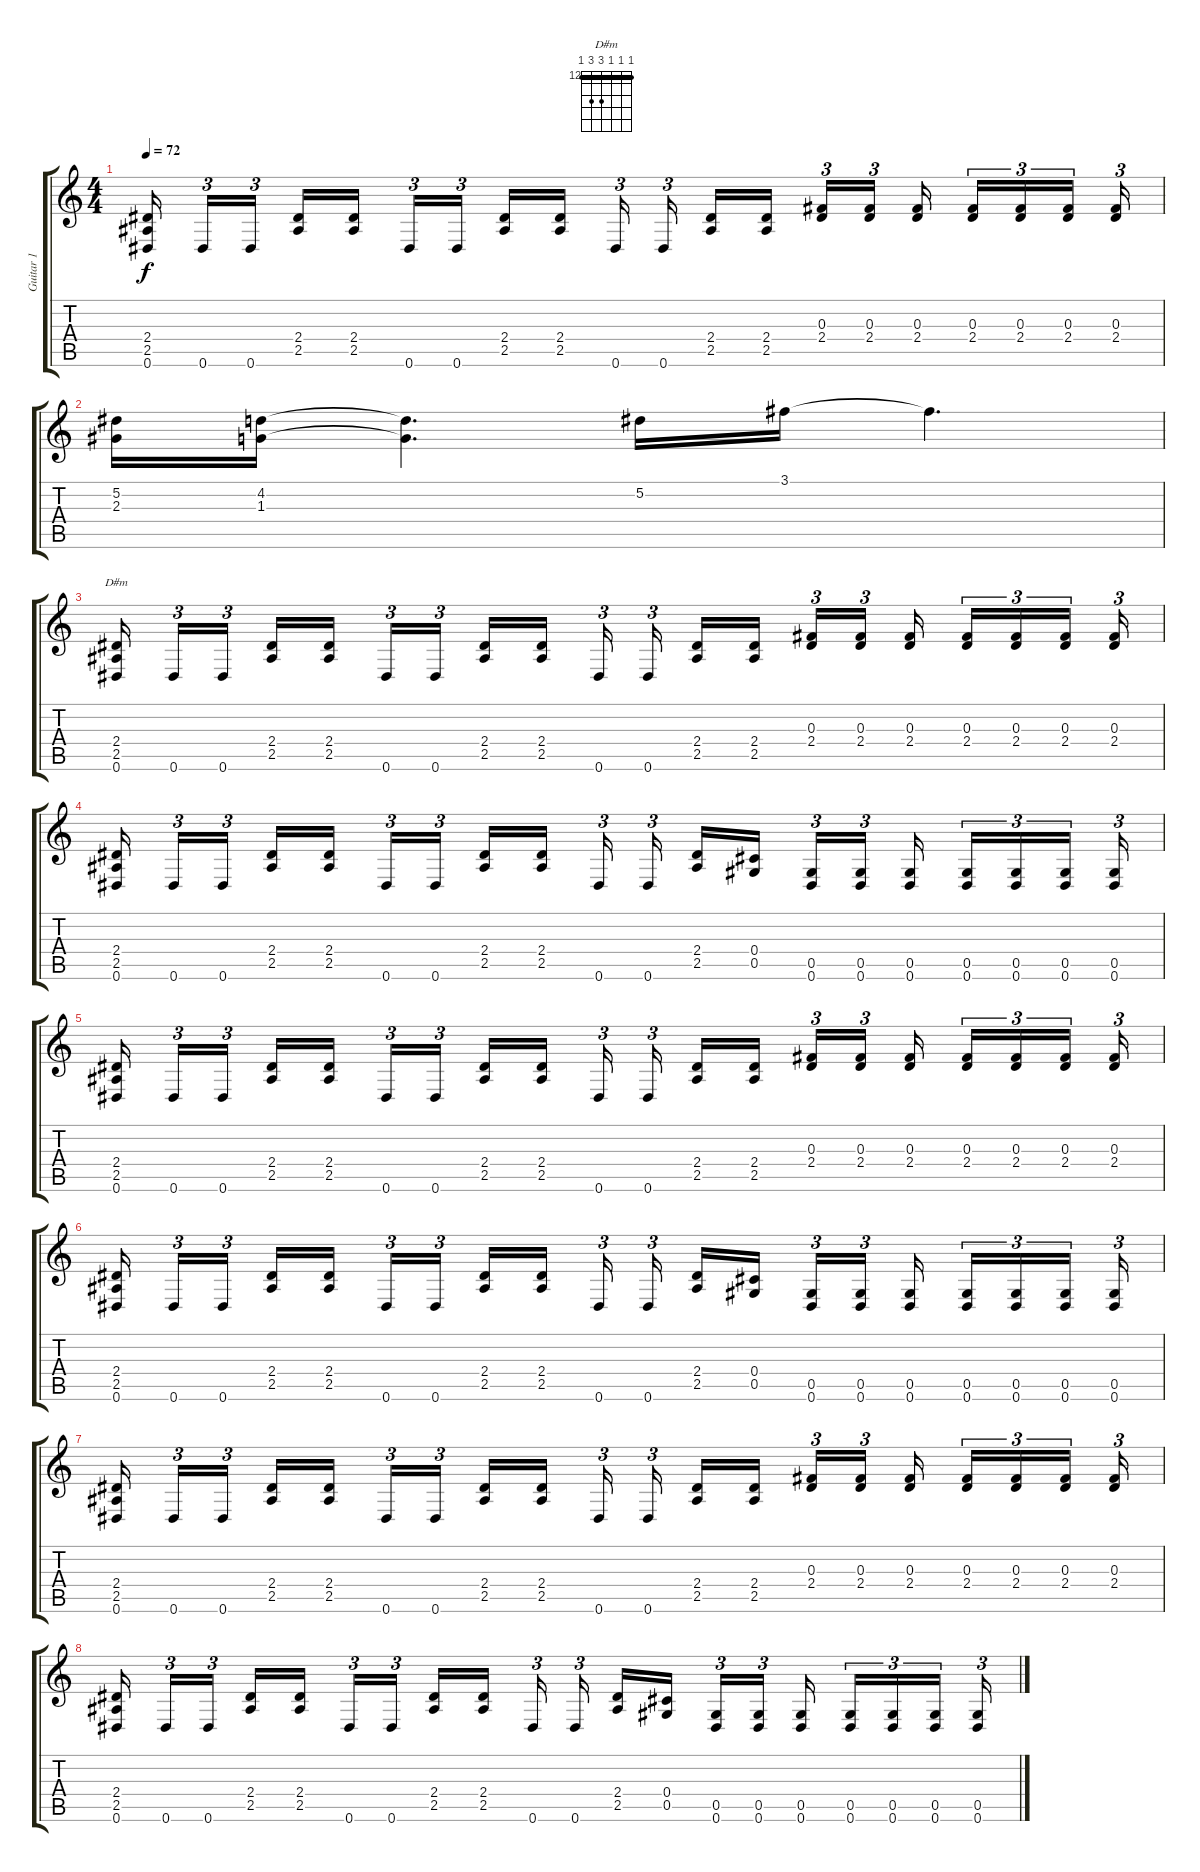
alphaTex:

\track ("Guitar 1" "Guitar 1") {instrument distortionguitar}
\staff {score tabs}
\tuning (Eb4 Bb3 Gb3 Db3 Ab2 Eb2) {hide}
\chord ("D#m" 12 12 12 14 14 12) {firstfret 12 barre 12}
\ts (4 4)
\tempo 72
\clef g2
\ks c
(2.4 2.5 0.6).16{dy f beam splitsecondary} 0.6.16{tu (3 2)} 0.6.16{tu (3 2) beam splitsecondary} (2.4 2.5).16 (2.4 2.5).16 0.6.16{tu (3 2)} 0.6.16{tu (3 2) beam splitsecondary} (2.4 2.5).16 (2.4 2.5).16{beam splitsecondary} 0.6.16{tu (3 2)} 0.6.16{tu (3 2) beam splitsecondary} (2.4 2.5).16 (2.4 2.5).16{beam splitsecondary} (0.3 2.4).16{tu (3 2)} (0.3 2.4).16{tu (3 2)} (0.3 2.4).16{beam splitsecondary} (0.3 2.4).16{tu (3 2)} (0.3 2.4).16{tu (3 2)} (0.3 2.4).16{tu (3 2) beam splitsecondary} (0.3 2.4).16{tu (3 2)} |
(5.2 2.3).16 (4.2 1.3).16 (4.2{t} 1.3{t}).4{d} 5.2.16 3.1.16 3.1{t}.4{d} |
(2.4 2.5 0.6).16{ch "D#m" beam splitsecondary} 0.6.16{tu (3 2)} 0.6.16{tu (3 2) beam splitsecondary} (2.4 2.5).16 (2.4 2.5).16 0.6.16{tu (3 2)} 0.6.16{tu (3 2) beam splitsecondary} (2.4 2.5).16 (2.4 2.5).16{beam splitsecondary} 0.6.16{tu (3 2)} 0.6.16{tu (3 2) beam splitsecondary} (2.4 2.5).16 (2.4 2.5).16{beam splitsecondary} (0.3 2.4).16{tu (3 2)} (0.3 2.4).16{tu (3 2)} (0.3 2.4).16{beam splitsecondary} (0.3 2.4).16{tu (3 2)} (0.3 2.4).16{tu (3 2)} (0.3 2.4).16{tu (3 2) beam splitsecondary} (0.3 2.4).16{tu (3 2)} |
(2.4 2.5 0.6).16{beam splitsecondary} 0.6.16{tu (3 2)} 0.6.16{tu (3 2) beam splitsecondary} (2.4 2.5).16 (2.4 2.5).16 0.6.16{tu (3 2)} 0.6.16{tu (3 2) beam splitsecondary} (2.4 2.5).16 (2.4 2.5).16{beam splitsecondary} 0.6.16{tu (3 2)} 0.6.16{tu (3 2) beam splitsecondary} (2.4 2.5).16 (0.4 0.5).16{beam splitsecondary} (0.5 0.6).16{tu (3 2)} (0.5 0.6).16{tu (3 2)} (0.5 0.6).16{beam splitsecondary} (0.5 0.6).16{tu (3 2)} (0.5 0.6).16{tu (3 2)} (0.5 0.6).16{tu (3 2) beam splitsecondary} (0.5 0.6).16{tu (3 2)} |
(2.4 2.5 0.6).16{beam splitsecondary} 0.6.16{tu (3 2)} 0.6.16{tu (3 2) beam splitsecondary} (2.4 2.5).16 (2.4 2.5).16 0.6.16{tu (3 2)} 0.6.16{tu (3 2) beam splitsecondary} (2.4 2.5).16 (2.4 2.5).16{beam splitsecondary} 0.6.16{tu (3 2)} 0.6.16{tu (3 2) beam splitsecondary} (2.4 2.5).16 (2.4 2.5).16{beam splitsecondary} (0.3 2.4).16{tu (3 2)} (0.3 2.4).16{tu (3 2)} (0.3 2.4).16{beam splitsecondary} (0.3 2.4).16{tu (3 2)} (0.3 2.4).16{tu (3 2)} (0.3 2.4).16{tu (3 2) beam splitsecondary} (0.3 2.4).16{tu (3 2)} |
(2.4 2.5 0.6).16{beam splitsecondary} 0.6.16{tu (3 2)} 0.6.16{tu (3 2) beam splitsecondary} (2.4 2.5).16 (2.4 2.5).16 0.6.16{tu (3 2)} 0.6.16{tu (3 2) beam splitsecondary} (2.4 2.5).16 (2.4 2.5).16{beam splitsecondary} 0.6.16{tu (3 2)} 0.6.16{tu (3 2) beam splitsecondary} (2.4 2.5).16 (0.4 0.5).16{beam splitsecondary} (0.5 0.6).16{tu (3 2)} (0.5 0.6).16{tu (3 2)} (0.5 0.6).16{beam splitsecondary} (0.5 0.6).16{tu (3 2)} (0.5 0.6).16{tu (3 2)} (0.5 0.6).16{tu (3 2) beam splitsecondary} (0.5 0.6).16{tu (3 2)} |
(2.4 2.5 0.6).16{beam splitsecondary} 0.6.16{tu (3 2)} 0.6.16{tu (3 2) beam splitsecondary} (2.4 2.5).16 (2.4 2.5).16 0.6.16{tu (3 2)} 0.6.16{tu (3 2) beam splitsecondary} (2.4 2.5).16 (2.4 2.5).16{beam splitsecondary} 0.6.16{tu (3 2)} 0.6.16{tu (3 2) beam splitsecondary} (2.4 2.5).16 (2.4 2.5).16{beam splitsecondary} (0.3 2.4).16{tu (3 2)} (0.3 2.4).16{tu (3 2)} (0.3 2.4).16{beam splitsecondary} (0.3 2.4).16{tu (3 2)} (0.3 2.4).16{tu (3 2)} (0.3 2.4).16{tu (3 2) beam splitsecondary} (0.3 2.4).16{tu (3 2)} |
(2.4 2.5 0.6).16{beam splitsecondary} 0.6.16{tu (3 2)} 0.6.16{tu (3 2) beam splitsecondary} (2.4 2.5).16 (2.4 2.5).16 0.6.16{tu (3 2)} 0.6.16{tu (3 2) beam splitsecondary} (2.4 2.5).16 (2.4 2.5).16{beam splitsecondary} 0.6.16{tu (3 2)} 0.6.16{tu (3 2) beam splitsecondary} (2.4 2.5).16 (0.4 0.5).16{beam splitsecondary} (0.5 0.6).16{tu (3 2)} (0.5 0.6).16{tu (3 2)} (0.5 0.6).16{beam splitsecondary} (0.5 0.6).16{tu (3 2)} (0.5 0.6).16{tu (3 2)} (0.5 0.6).16{tu (3 2) beam splitsecondary} (0.5 0.6).16{tu (3 2)}
